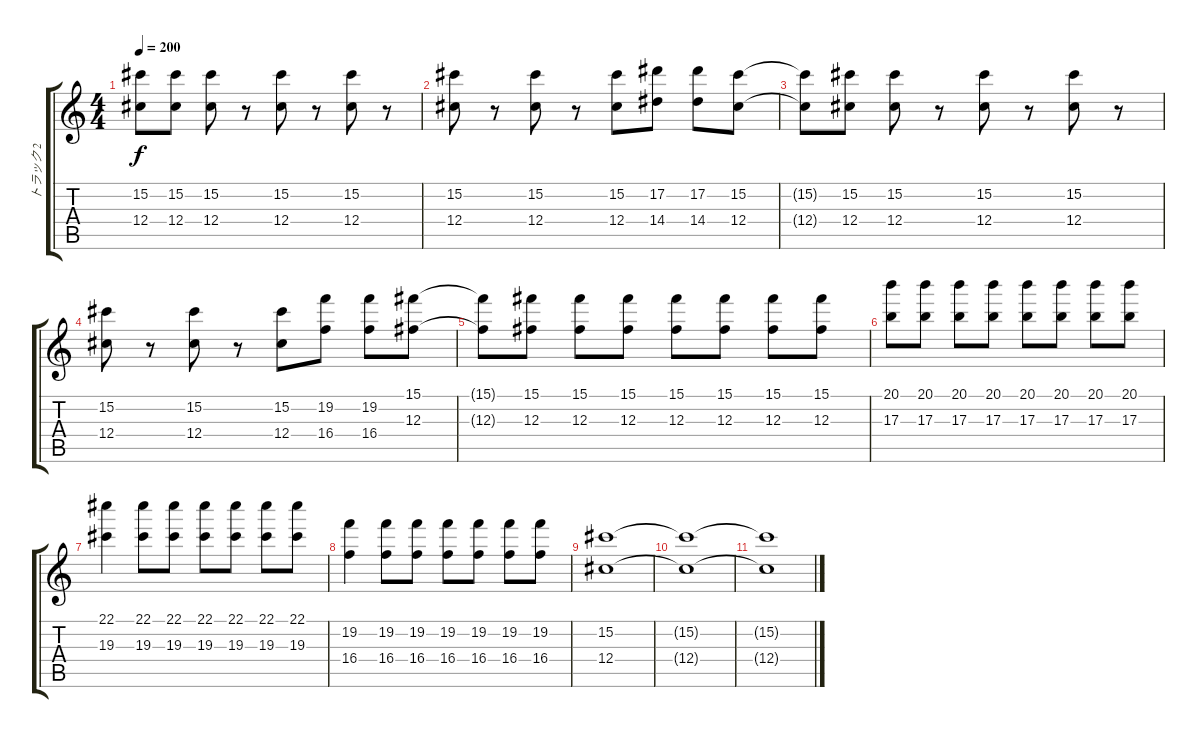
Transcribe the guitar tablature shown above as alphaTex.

\track ("トラック 2" "トラック 2") {instrument acousticguitarsteel}
\staff {score tabs}
\tuning (Eb4 Bb3 Gb3 Db3 Ab2 Eb2) {hide}
\ts (4 4)
\tempo 200
\clef g2
\ks c
(15.2{t} 12.4{t}).8{dy f} (15.2 12.4).8 (15.2 12.4).8 r.8 (15.2 12.4).8 r.8 (15.2 12.4).8 r.8 |
(15.2 12.4).8 r.8 (15.2 12.4).8 r.8 (15.2 12.4).8 (17.2 14.4).8 (17.2 14.4).8 (15.2 12.4).8 |
(15.2{t} 12.4{t}).8 (15.2 12.4).8 (15.2 12.4).8 r.8 (15.2 12.4).8 r.8 (15.2 12.4).8 r.8 |
(15.2 12.4).8 r.8 (15.2 12.4).8 r.8 (15.2 12.4).8 (19.2 16.4).8 (19.2 16.4).8 (15.1 12.3).8 |
(15.1{t} 12.3{t}).8 (15.1 12.3).8 (15.1 12.3).8 (15.1 12.3).8 (15.1 12.3).8 (15.1 12.3).8 (15.1 12.3).8 (15.1 12.3).8 |
(20.1 17.3).8 (20.1 17.3).8 (20.1 17.3).8 (20.1 17.3).8 (20.1 17.3).8 (20.1 17.3).8 (20.1 17.3).8 (20.1 17.3).8 |
(22.1 19.3).4 (22.1 19.3).8 (22.1 19.3).8 (22.1 19.3).8 (22.1 19.3).8 (22.1 19.3).8 (22.1 19.3).8 |
(19.2 16.4).4 (19.2 16.4).8 (19.2 16.4).8 (19.2 16.4).8 (19.2 16.4).8 (19.2 16.4).8 (19.2 16.4).8 |
(15.2 12.4).1 |
(15.2{t} 12.4{t}).1 |
(15.2{t} 12.4{t}).1
